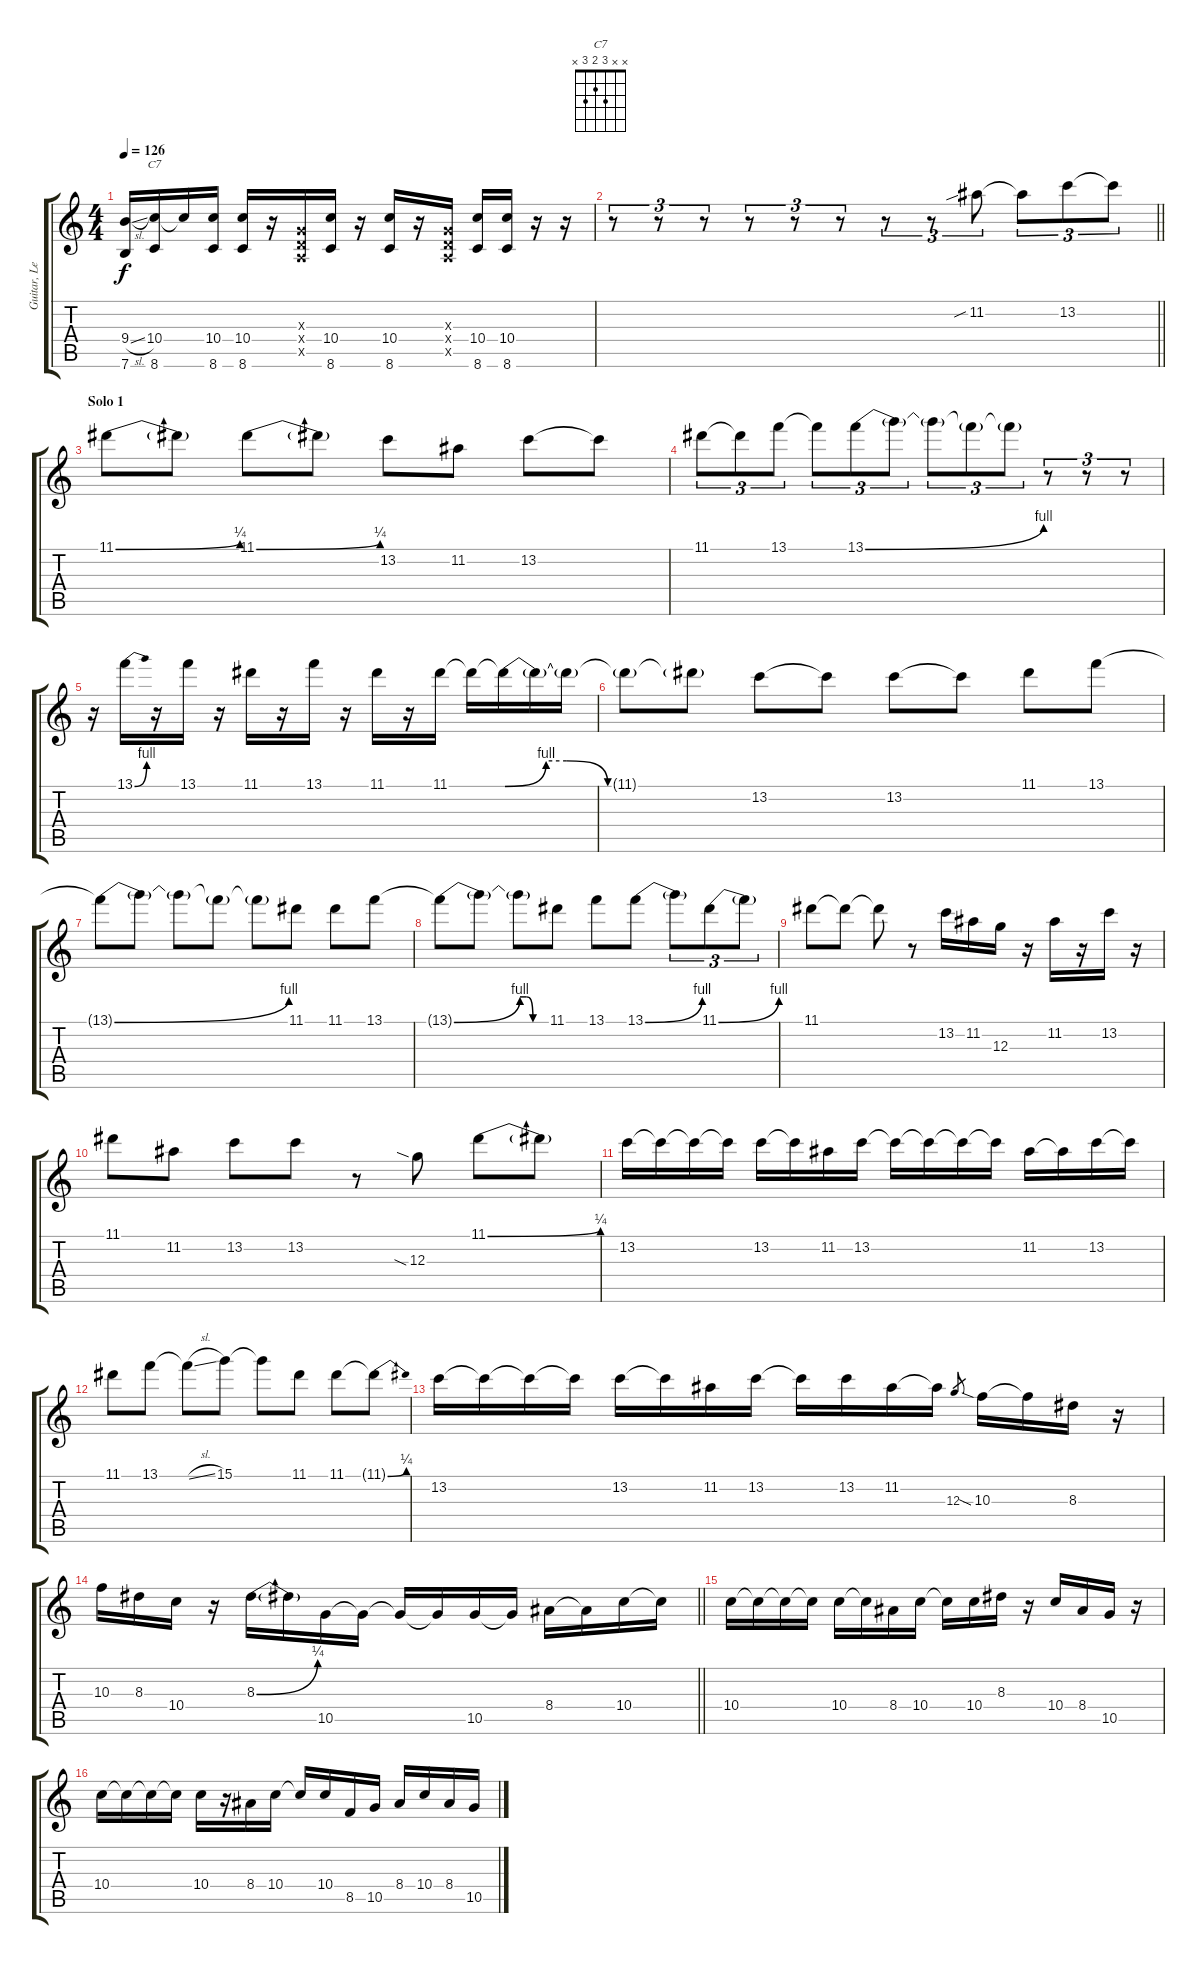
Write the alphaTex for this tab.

\track ("Guitar, Lead" "Guitar, Le") {instrument distortionguitar}
\staff {score tabs}
\tuning (E4 B3 G3 D3 A2 E2) {hide}
\chord ("C7" x x 3 2 3 x)
\ts (4 4)
\tempo 126
\clef g2
\ks c
(9.4{sl} 7.6).16{dy f} (10.4 8.6).16{ch "C7"} 10.4{t}.16 (10.4 8.6).16 (10.4 8.6).16 r.16 (0.3{x} 0.4{x} 0.5{x}).16 (10.4 8.6).16 r.16 (10.4 8.6).16 r.16 (0.3{x} 0.4{x} 0.5{x}).16 (10.4 8.6).16 (10.4 8.6).16 r.16 r.16 |
\barLineRight lightlight
r.8{tu (3 2)} r.8{tu (3 2)} r.8{tu (3 2)} r.8{tu (3 2)} r.8{tu (3 2)} r.8{tu (3 2)} r.8{tu (3 2)} r.8{tu (3 2)} 11.2{sib}.8{tu (3 2)} 11.2{t}.8{tu (3 2)} 13.2.8{tu (3 2)} 13.2{t}.8{tu (3 2)} |
\section ("" "Solo 1")
11.1{be (bend 0 0 60 1)}.8 11.1{t}.8 11.1{be (bend 0 0 60 1)}.8 11.1{t}.8 13.2.8 11.2.8 13.2.8 13.2{t}.8 |
11.1.8{tu (3 2)} 11.1{t}.8{tu (3 2)} 13.1.8{tu (3 2)} 13.1{t}.8{tu (3 2)} 13.1{be (bend 0 0 60 4)}.8{tu (3 2)} 13.1{t}.8{tu (3 2)} 13.1{t}.8{tu (3 2)} 13.1{t}.8{tu (3 2)} 13.1{t}.8{tu (3 2)} r.8{tu (3 2)} r.8{tu (3 2)} r.8{tu (3 2)} |
r.16 13.1{be (bend 0 0 60 4)}.16 r.16 13.1.16 r.16 11.1.16 r.16 13.1.16 r.16 11.1.16 r.16 11.1.16 11.1{t}.16 11.1{be (custom 0 0 10 4 15 4 25 0 60 0) t}.16 11.1{t}.16 11.1{t}.16 |
11.1{t}.8 11.1{t}.8 13.2.8 13.2{t}.8 13.2.8 13.2{t}.8 11.1.8 13.1.8 |
13.1{be (bend 0 0 60 4) t}.8 13.1{t}.8 13.1{t}.8 13.1{t}.8 13.1{t}.8 11.1.8 11.1.8 13.1.8 |
13.1{be (bend 0 0 60 4) t}.8 13.1{t}.8 13.1{be (custom 0 4 15 4 30 0 60 0) t}.8 11.1.8 13.1.8 13.1{be (bend 0 0 60 4)}.8 13.1{t}.8{tu (3 2)} 11.1{be (bend 0 0 60 4)}.8{tu (3 2)} 11.1{t}.8{tu (3 2)} |
11.1.8 11.1{t}.8 11.1{t}.8 r.8 13.2.16 11.2.16 12.3.16 r.16 11.2.16 r.16 13.2.16 r.16 |
11.1.8 11.2.8 13.2.8 13.2.8 r.8 12.3{sia}.8 11.1{be (bend 0 0 60 1)}.8 11.1{t}.8 |
13.2.16 13.2{t}.16 13.2{t}.16 13.2{t}.16 13.2.16 13.2{t}.16 11.2.16 13.2.16 13.2{t}.16 13.2{t}.16 13.2{t}.16 13.2{t}.16 11.2.16 11.2{t}.16 13.2.16 13.2{t}.16 |
11.1.8 13.1.8 13.1{sl t}.8 15.1.8 15.1{t}.8 11.1.8 11.1.8 11.1{be (bend 0 0 60 1) t}.8 |
13.2.16 13.2{t}.16 13.2{t}.16 13.2{t}.16 13.2.16 13.2{t}.16 11.2.16 13.2.16 13.2{t}.16 13.2.16 11.2.16 11.2{t}.16 12.3.8{gr} 10.3{sia}.16 10.3{t}.16 8.3.16 r.16 |
\barLineRight lightlight
10.3.16 8.3.16 10.4.16 r.16 8.3{be (bend 0 0 60 1)}.16 8.3{t}.16 10.5.16 10.5{t}.16 10.5{t}.16 10.5{t}.16 10.5.16 10.5{t}.16 8.4.16 8.4{t}.16 10.4.16 10.4{t}.16 |
10.4.16 10.4{t}.16 10.4{t}.16 10.4{t}.16 10.4.16 10.4{t}.16 8.4.16 10.4.16 10.4{t}.16 10.4.16 8.3.16 r.16 10.4.16 8.4.16 10.5.16 r.16 |
10.4.16 10.4{t}.16 10.4{t}.16 10.4{t}.16 10.4.16 r.16 8.4.16 10.4.16 10.4{t}.16 10.4.16 8.5.16 10.5.16 8.4.16 10.4.16 8.4.16 10.5.16
